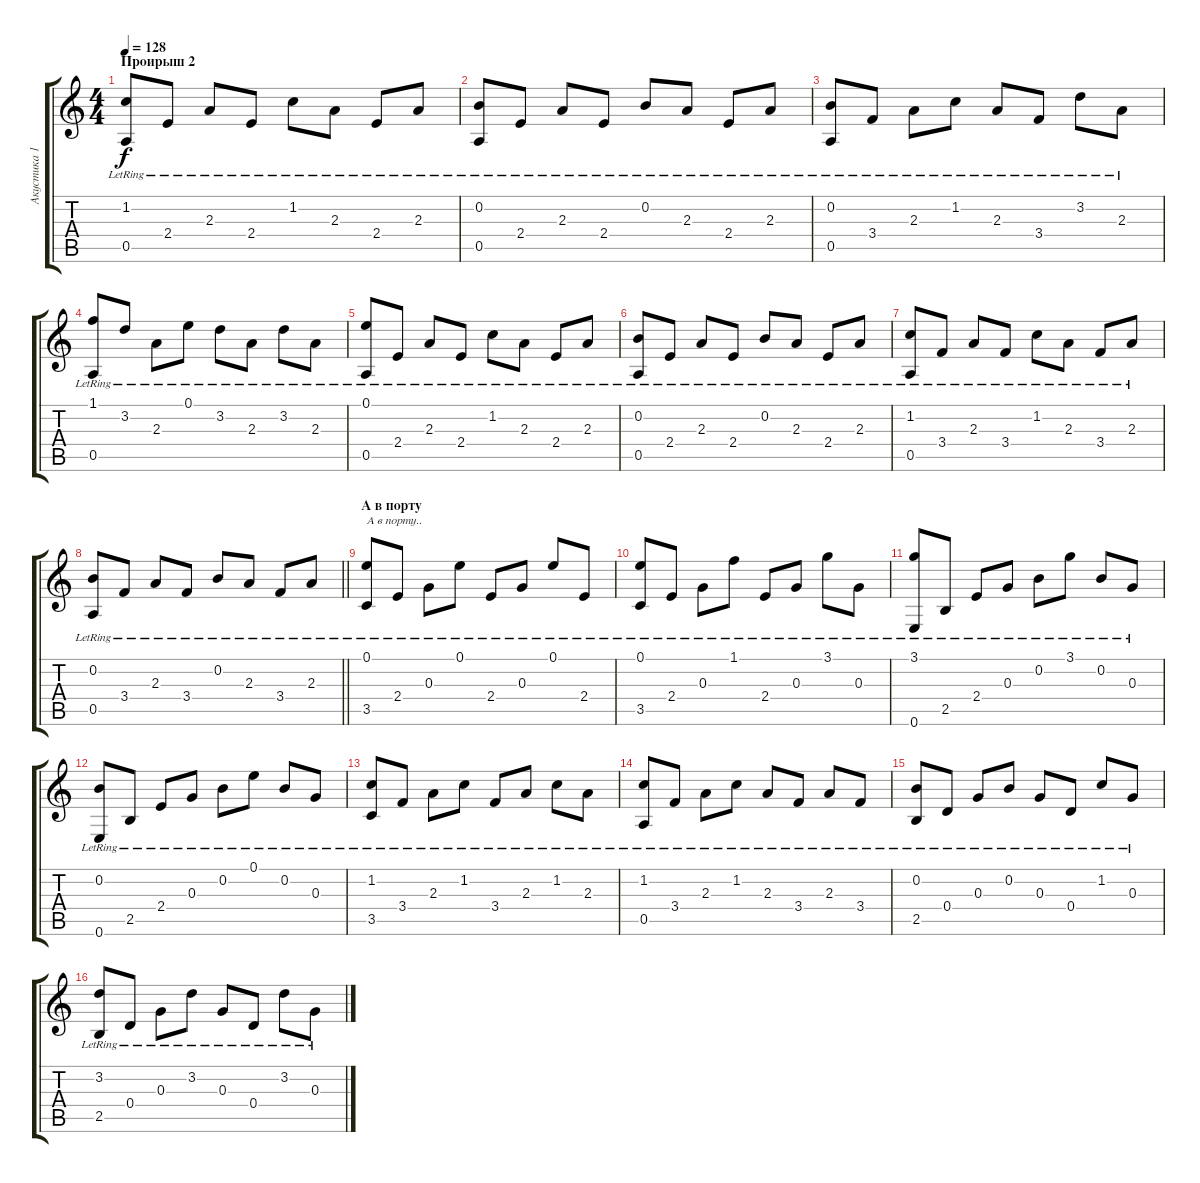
\track ("Акустика 1" "Акустика 1") {instrument acousticguitarnylon}
\staff {score tabs}
\tuning (E4 B3 G3 D3 A2 E2) {hide}
\ts (4 4)
\section ("" "Проирыш 2")
\tempo 128
\clef g2
\ks c
(1.2{lr} 0.5{lr}).8{dy f} 2.4{lr}.8 2.3{lr}.8 2.4{lr}.8 1.2{lr}.8 2.3{lr}.8 2.4{lr}.8 2.3{lr}.8 |
(0.2{lr} 0.5{lr}).8 2.4{lr}.8 2.3{lr}.8 2.4{lr}.8 0.2{lr}.8 2.3{lr}.8 2.4{lr}.8 2.3{lr}.8 |
(0.2{lr} 0.5{lr}).8 3.4{lr}.8 2.3{lr}.8 1.2{lr}.8 2.3{lr}.8 3.4{lr}.8 3.2{lr}.8 2.3{lr}.8 |
(1.1{lr} 0.5{lr}).8 3.2{lr}.8 2.3{lr}.8 0.1{lr}.8 3.2{lr}.8 2.3{lr}.8 3.2{lr}.8 2.3{lr}.8 |
(0.1{lr} 0.5{lr}).8 2.4{lr}.8 2.3{lr}.8 2.4{lr}.8 1.2{lr}.8 2.3{lr}.8 2.4{lr}.8 2.3{lr}.8 |
(0.2{lr} 0.5{lr}).8 2.4{lr}.8 2.3{lr}.8 2.4{lr}.8 0.2{lr}.8 2.3{lr}.8 2.4{lr}.8 2.3{lr}.8 |
(1.2{lr} 0.5{lr}).8 3.4{lr}.8 2.3{lr}.8 3.4{lr}.8 1.2{lr}.8 2.3{lr}.8 3.4{lr}.8 2.3{lr}.8 |
\barLineRight lightlight
(0.2{lr} 0.5{lr}).8 3.4{lr}.8 2.3{lr}.8 3.4{lr}.8 0.2{lr}.8 2.3{lr}.8 3.4{lr}.8 2.3{lr}.8 |
\section ("" "А в порту")
(0.1{lr} 3.5{lr}).8{txt "А в порту.."} 2.4{lr}.8 0.3{lr}.8 0.1{lr}.8 2.4{lr}.8 0.3{lr}.8 0.1{lr}.8 2.4{lr}.8 |
(0.1{lr} 3.5{lr}).8 2.4{lr}.8 0.3{lr}.8 1.1{lr}.8 2.4{lr}.8 0.3{lr}.8 3.1{lr}.8 0.3{lr}.8 |
(3.1{lr} 0.6{lr}).8 2.5{lr}.8 2.4{lr}.8 0.3{lr}.8 0.2{lr}.8 3.1{lr}.8 0.2{lr}.8 0.3{lr}.8 |
(0.2{lr} 0.6{lr}).8 2.5{lr}.8 2.4{lr}.8 0.3{lr}.8 0.2{lr}.8 0.1{lr}.8 0.2{lr}.8 0.3{lr}.8 |
(1.2{lr} 3.5{lr}).8 3.4{lr}.8 2.3{lr}.8 1.2{lr}.8 3.4{lr}.8 2.3{lr}.8 1.2{lr}.8 2.3{lr}.8 |
(1.2{lr} 0.5{lr}).8 3.4{lr}.8 2.3{lr}.8 1.2{lr}.8 2.3{lr}.8 3.4{lr}.8 2.3{lr}.8 3.4{lr}.8 |
(0.2{lr} 2.5{lr}).8 0.4{lr}.8 0.3{lr}.8 0.2{lr}.8 0.3{lr}.8 0.4{lr}.8 1.2{lr}.8 0.3{lr}.8 |
(3.2{lr} 2.5{lr}).8 0.4{lr}.8 0.3{lr}.8 3.2{lr}.8 0.3{lr}.8 0.4{lr}.8 3.2{lr}.8 0.3{lr}.8
